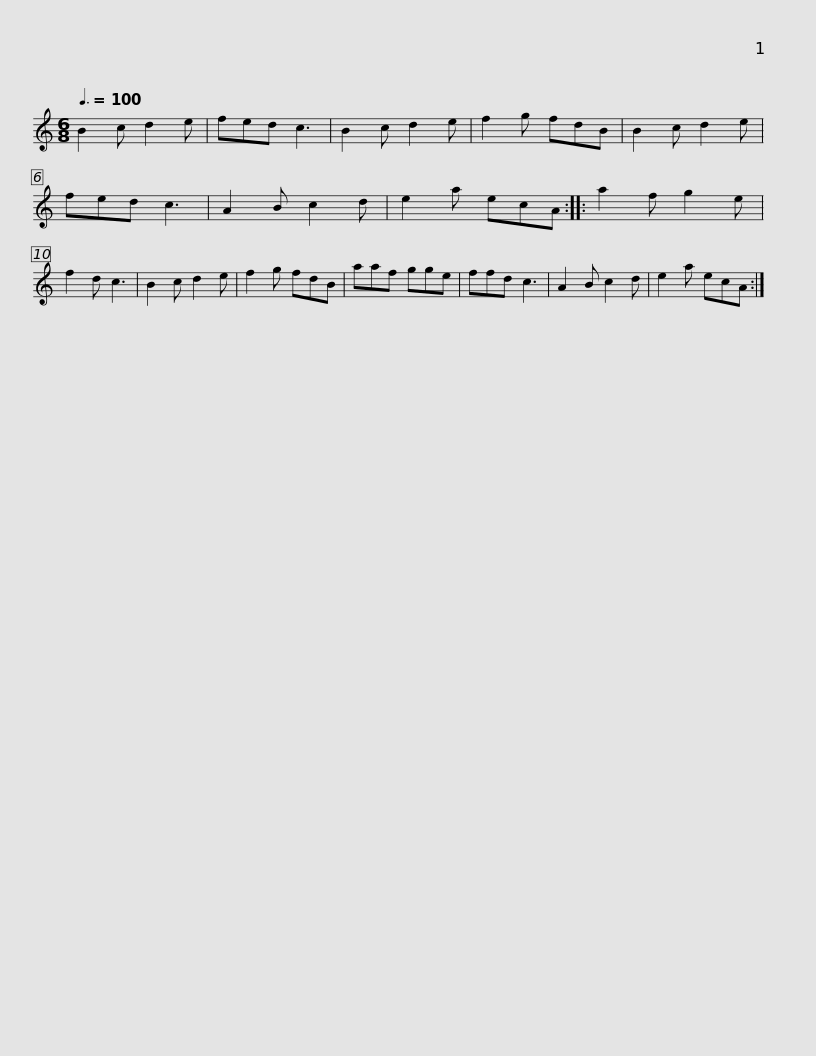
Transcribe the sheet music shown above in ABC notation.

X:1
L:1/8
Q:3/8=100
M:6/8
I:linebreak $
K:C
V:1 treble
V:1
 B2 c d2 e | fed c3 | B2 c d2 e | f2 g fdB | B2 c d2 e | %5
 fed c3 | A2 B c2 d | e2 a ecA :: a2 f g2 e | f2 d c3 |$ %10
 B2 c d2 e | f2 g fdB | aaf gge | ffd c3 | A2 B c2 d | %15
 e2 a ecA :| %16
